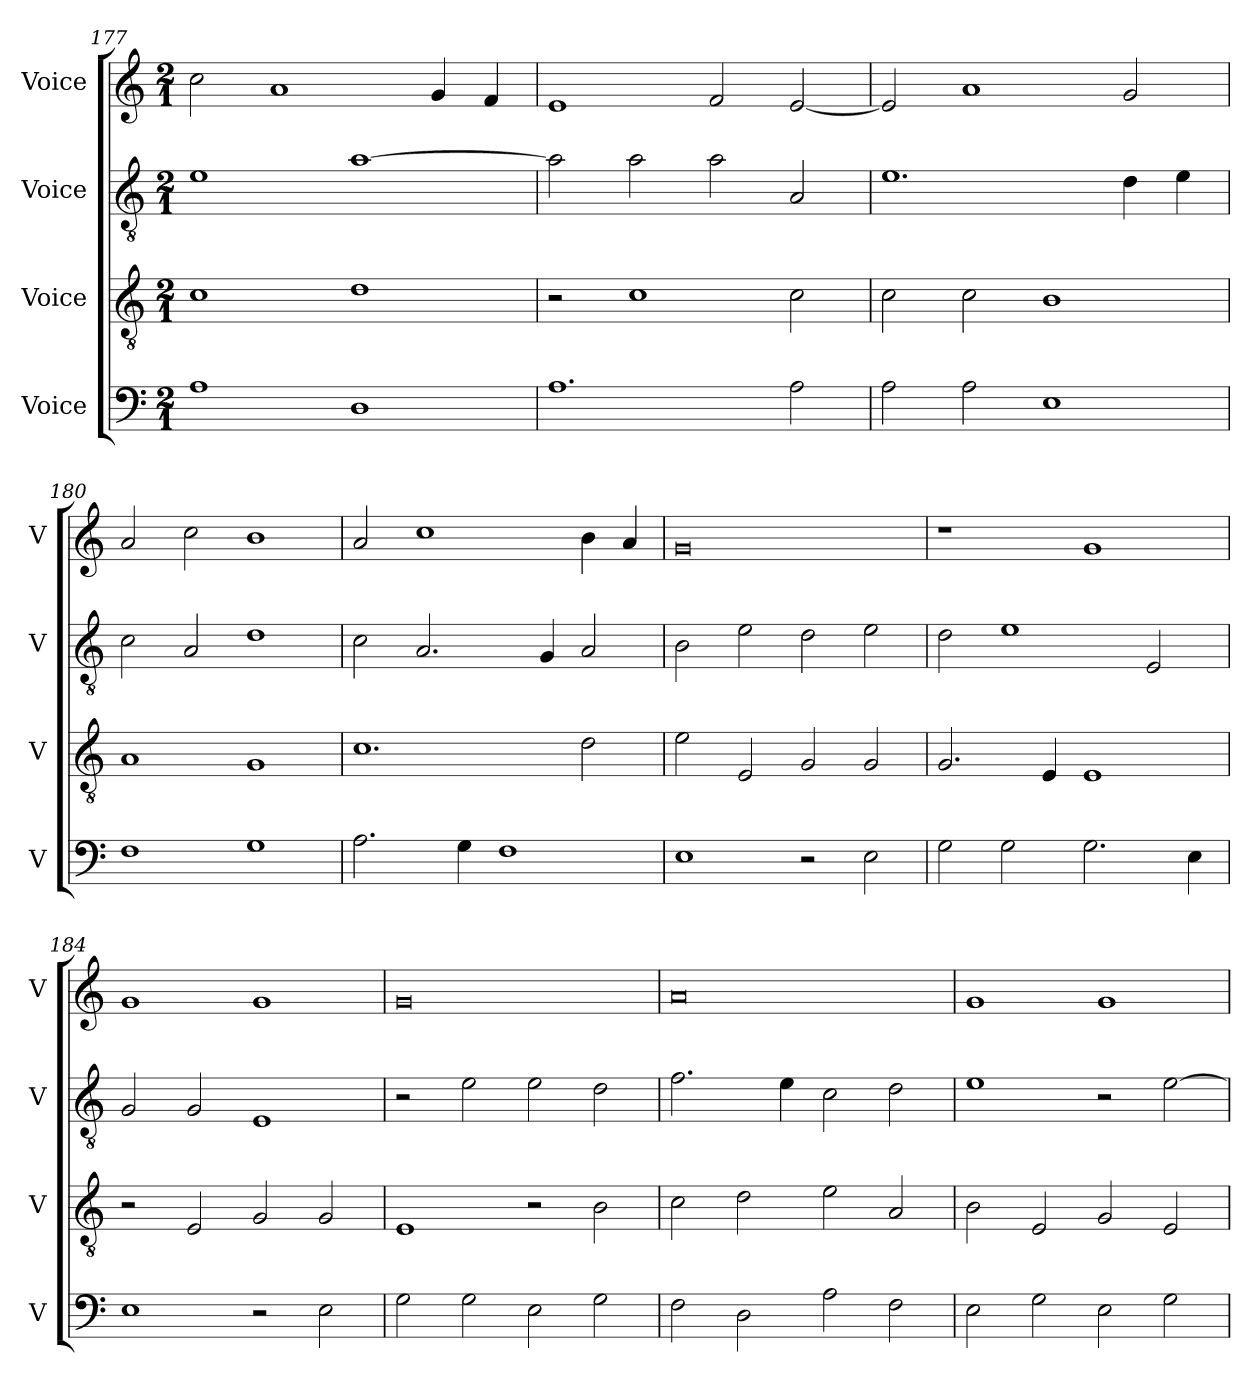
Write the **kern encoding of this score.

**kern	**kern	**kern	**kern
*part4	*part3	*part2	*part1
*staff4	*staff3	*staff2	*staff1
*I"Voice	*I"Voice	*I"Voice	*I"Voice
*I'V	*I'V	*I'V	*I'V
*clefF4	*clefGv2	*clefGv2	*clefG2
*k[]	*k[]	*k[]	*k[]
*M2/1	*M2/1	*M2/1	*M2/1
=177	=177	=177	=177
1A	1c	1e	2cc\
.	.	.	1a
1D	1d	[1a	.
.	.	.	4g/
.	.	.	4f/
=178	=178	=178	=178
1.A	2r	2a\]	1e
.	1c	2a\	.
.	.	2a\	2f/
2A\	2c\	2A/	[2e/
!!LO:LB:g=z
=179	=179	=179	=179
2A\	2c\	1.e	2e/]
2A\	2c\	.	1a
1E	1B	.	.
.	.	4d\	2g/
.	.	4e\	.
=180	=180	=180	=180
1F	1A	2c\	2a/
.	.	2A/	2cc\
1G	1G	1d	1b
=181	=181	=181	=181
2.A\	1.c	2c\	2a/
.	.	2.A/	1cc
4G\	.	.	.
1F	.	.	.
.	.	4G/	.
.	2d\	2A/	4b\
.	.	.	4a/
=182	=182	=182	=182
1E	2e\	2B\	0g
.	2E/	2e\	.
2r	2G/	2d\	.
2E\	2G/	2e\	.
!!LO:LB:g=z
=183	=183	=183	=183
2G\	2.G/	2d\	1r
2G\	.	1e	.
.	4E/	.	.
2.G\	1E	.	1g
.	.	2E/	.
4E\	.	.	.
=184	=184	=184	=184
1E	2r	2G/	1g
.	2E/	2G/	.
2r	2G/	1E	1g
2E\	2G/	.	.
=185	=185	=185	=185
2G\	1E	2r	0g
2G\	.	2e\	.
2E\	2r	2e\	.
2G\	2B\	2d\	.
=186	=186	=186	=186
2F\	2c\	2.f\	0a
2D\	2d\	.	.
.	.	4e\	.
2A\	2e\	2c\	.
2F\	2A/	2d\	.
!!LO:PB:g=z
=187	=187	=187	=187
2E\	2B\	1e	1g
2G\	2E/	.	.
2E\	2G/	2r	1g
2G\	2E/	[2e\	.
=	=	=	=
*-	*-	*-	*-
